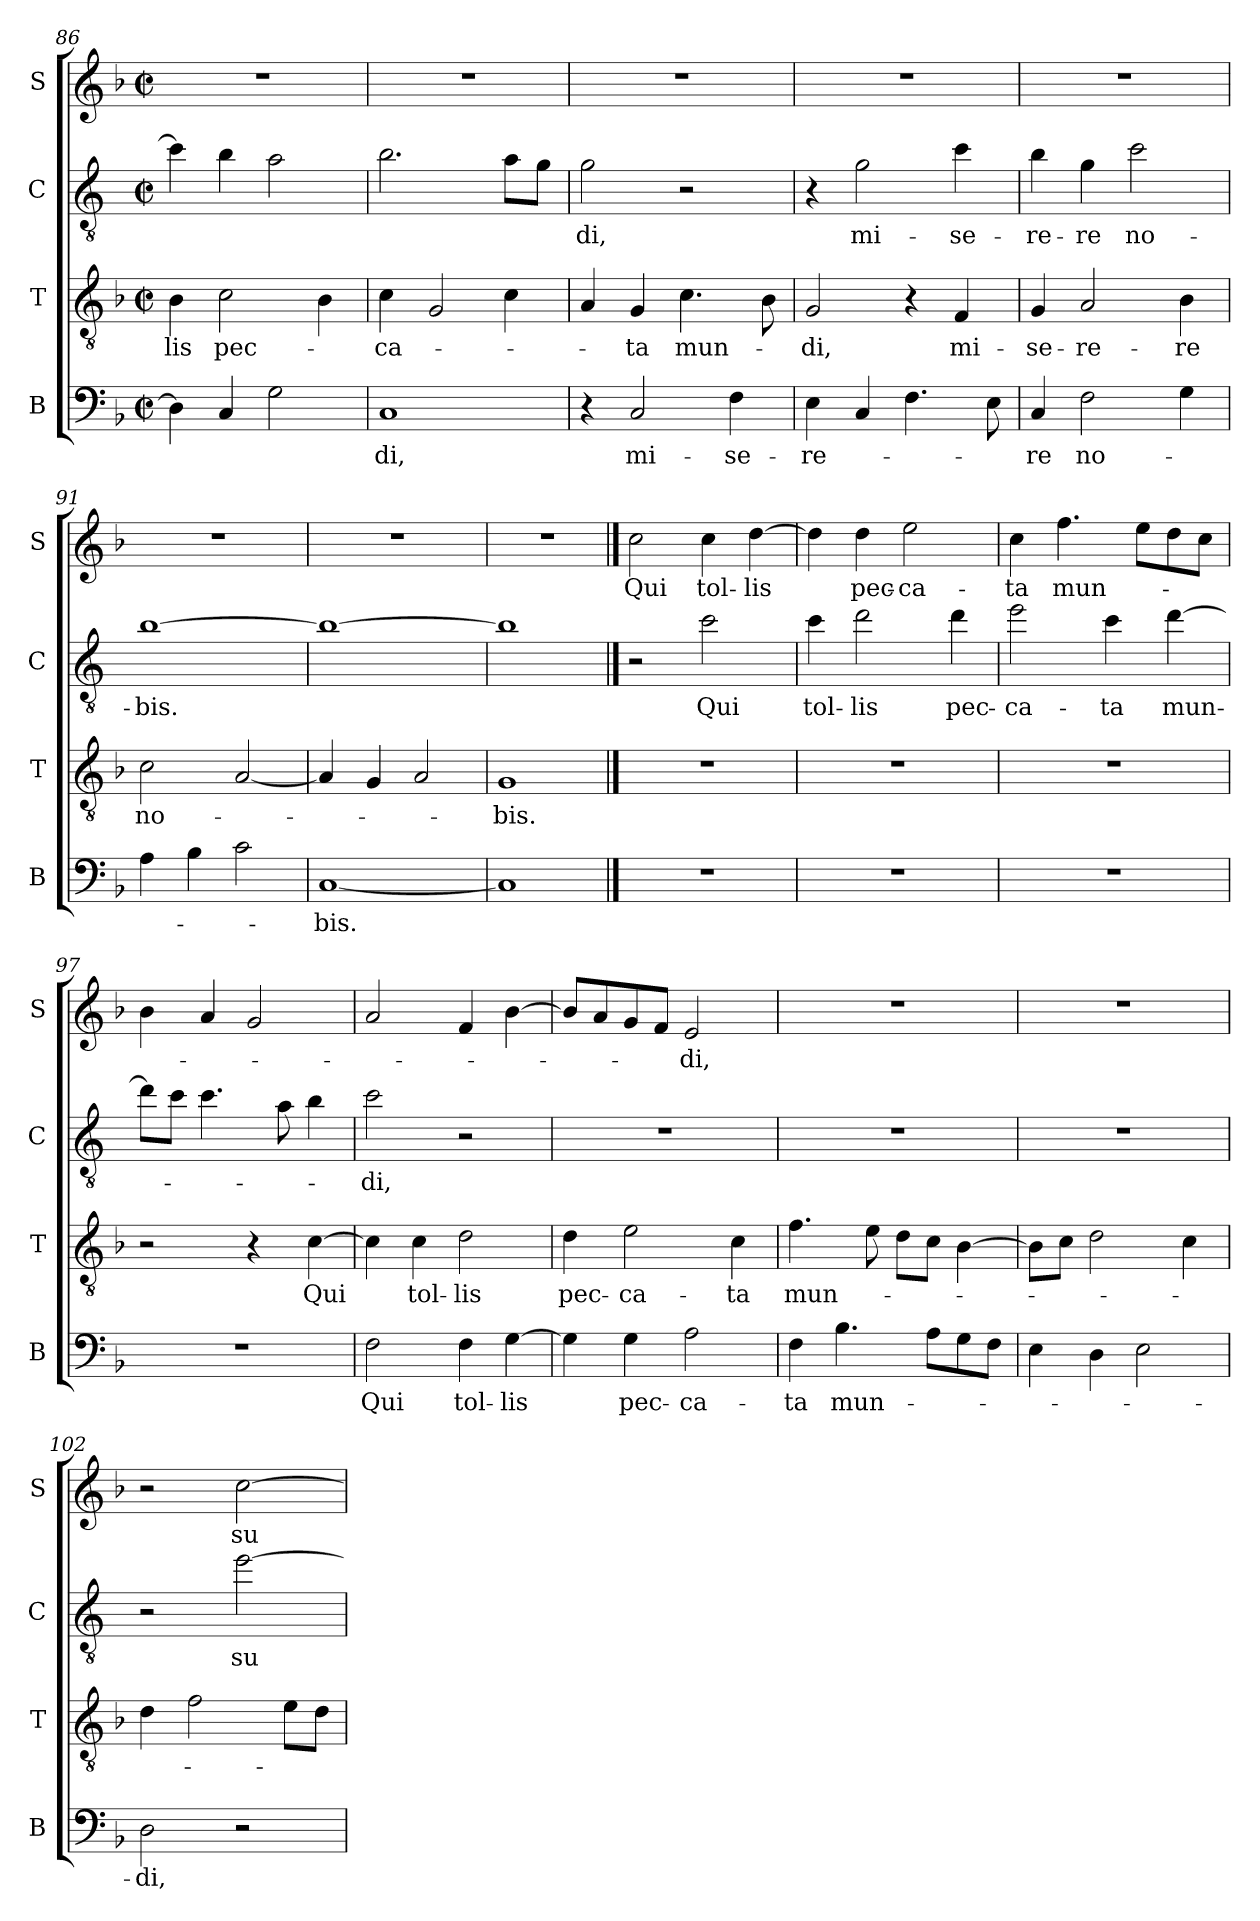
**kern	**text	**kern	**text	**kern	**text	**kern	**text
*part4	*part4	*part3	*part3	*part2	*part2	*part1	*part1
*staff4	*staff4	*staff3	*staff3	*staff2	*staff2	*staff1	*staff1
*I"B	*	*I"T	*	*I"C	*	*I"S	*
*I'B	*	*I'T	*	*I'C	*	*I'S	*
*clefF4	*	*clefGv2	*	*clefGv2	*	*clefG2	*
*	*	*	*	*ITrd4c7	*	*	*
*k[b-]	*	*k[b-]	*	*k[b-]	*	*k[b-]	*
*M2/2	*	*M2/2	*	*M2/2	*	*M2/2	*
*met(c|)	*	*met(c|)	*	*met(c|)	*	*met(c|)	*
=86	=86	=86	=86	=86	=86	=86	=86
!	!	!	!LO:LY:b	!	!	!	!
4D\]	.	4B-\	-lis	4f\]	.	1r	.
!	!	!	!LO:LY:b	!	!	!	!
4C/	.	2c\	pec-	4e\	.	.	.
2G\	.	.	.	2d\	.	.	.
.	.	4B-\	.	.	.	.	.
=87	=87	=87	=87	=87	=87	=87	=87
!	!LO:LY:b	!	!LO:LY:b	!	!	!	!
1C	-di,	4c\	-ca-	2.e\	.	1r	.
.	.	2G/	.	.	.	.	.
.	.	4c\	.	8d\L	.	.	.
.	.	.	.	8c\J	.	.	.
!!LO:PB:g=z
=88	=88	=88	=88	=88	=88	=88	=88
!	!	!	!	!	!LO:LY:b	!	!
4r	.	4A/	.	2c\	-di,	1r	.
!	!LO:LY:b	!	!LO:LY:b	!	!	!	!
2C/	mi-	4G/	-ta	.	.	.	.
!	!	!	!LO:LY:b	!	!	!	!
.	.	4.c\	mun-	2r	.	.	.
!	!LO:LY:b	!	!	!	!	!	!
4F\	-se-	.	.	.	.	.	.
.	.	8B-\	.	.	.	.	.
=89	=89	=89	=89	=89	=89	=89	=89
!	!LO:LY:b	!	!LO:LY:b	!	!	!	!
4E\	-re-	2G/	-di,	4r	.	1r	.
!	!	!	!	!	!LO:LY:b	!	!
4C/	.	.	.	2c\	mi-	.	.
4.F\	.	4r	.	.	.	.	.
!	!	!	!LO:LY:b	!	!LO:LY:b	!	!
.	.	4F/	mi-	4f\	-se-	.	.
8E\	.	.	.	.	.	.	.
=90	=90	=90	=90	=90	=90	=90	=90
!	!LO:LY:b	!	!LO:LY:b	!	!LO:LY:b	!	!
4C/	-re	4G/	-se-	4e\	-re-	1r	.
!	!LO:LY:b	!	!LO:LY:b	!	!LO:LY:b	!	!
2F\	no-	2A/	-re-	4c\	-re	.	.
!	!	!	!	!	!LO:LY:b	!	!
.	.	.	.	2f\	no-	.	.
!	!	!	!LO:LY:b	!	!	!	!
4G\	.	4B-\	-re	.	.	.	.
=91	=91	=91	=91	=91	=91	=91	=91
!	!	!	!LO:LY:b	!	!LO:LY:b	!	!
4A\	.	2c\	no-	[1e	-bis.	1r	.
4B-\	.	.	.	.	.	.	.
2c\	.	[2A/	.	.	.	.	.
=92	=92	=92	=92	=92	=92	=92	=92
!	!LO:LY:b	!	!	!	!	!	!
[1C	bis.	4A/]	.	1e_	.	1r	.
.	.	4G/	.	.	.	.	.
.	.	2A/	.	.	.	.	.
=93	=93	=93	=93	=93	=93	=93	=93
!	!	!	!LO:LY:b	!	!	!	!
1C]	.	1G	-bis.	1e]	.	1r	.
==94	==94	==94	==94	==94	==94	==94	==94
!	!	!	!	!	!	!	!LO:LY:b
1r	.	1r	.	2r	.	2cc\	Qui
!	!	!	!	!	!LO:LY:b	!	!LO:LY:b
.	.	.	.	2f\	Qui	4cc\	tol-
!	!	!	!	!	!	!	!LO:LY:b
.	.	.	.	.	.	[4dd\	-lis
!!LO:LB:g=z
=95	=95	=95	=95	=95	=95	=95	=95
!	!	!	!	!	!LO:LY:b	!	!
1r	.	1r	.	4f\	tol-	4dd\]	.
!	!	!	!	!	!LO:LY:b	!	!LO:LY:b
.	.	.	.	2g\	-lis	4dd\	pec-
!	!	!	!	!	!	!	!LO:LY:b
.	.	.	.	.	.	2ee\	-ca-
!	!	!	!	!	!LO:LY:b	!	!
.	.	.	.	4g\	pec-	.	.
=96	=96	=96	=96	=96	=96	=96	=96
!	!	!	!	!	!LO:LY:b	!	!LO:LY:b
1r	.	1r	.	2a\	-ca-	4cc\	-ta
!	!	!	!	!	!	!	!LO:LY:b
.	.	.	.	.	.	4.ff\	mun-
!	!	!	!	!	!LO:LY:b	!	!
.	.	.	.	4f\	-ta	.	.
.	.	.	.	.	.	8ee\L	.
!	!	!	!	!	!LO:LY:b	!	!
.	.	.	.	[4g\	mun-	8dd\	.
.	.	.	.	.	.	8cc\J	.
=97	=97	=97	=97	=97	=97	=97	=97
1r	.	2r	.	8g\L]	.	4b-\	.
.	.	.	.	8f\J	.	.	.
.	.	.	.	4.f\	.	4a/	.
.	.	4r	.	.	.	2g/	.
.	.	.	.	8d\	.	.	.
!	!	!	!LO:LY:b	!	!	!	!
.	.	[4c\	Qui	4e\	.	.	.
=98	=98	=98	=98	=98	=98	=98	=98
!	!LO:LY:b	!	!	!	!LO:LY:b	!	!
2F\	Qui	4c\]	.	2f\	-di,	2a/	.
!	!	!	!LO:LY:b	!	!	!	!
.	.	4c\	tol-	.	.	.	.
!	!LO:LY:b	!	!LO:LY:b	!	!	!	!
4F\	tol-	2d\	-lis	2r	.	4f/	.
!	!LO:LY:b	!	!	!	!	!	!
[4G\	-lis	.	.	.	.	[4b-\	.
=99	=99	=99	=99	=99	=99	=99	=99
!	!	!	!LO:LY:b	!	!	!	!
4G\]	.	4d\	pec-	1r	.	8b-/L]	.
.	.	.	.	.	.	8a/	.
!	!LO:LY:b	!	!LO:LY:b	!	!	!	!
4G\	pec-	2e\	-ca-	.	.	8g/	.
.	.	.	.	.	.	8f/J	.
!	!LO:LY:b	!	!	!	!	!	!LO:LY:b
2A\	-ca-	.	.	.	.	2e/	-di,
!	!	!	!LO:LY:b	!	!	!	!
.	.	4c\	-ta	.	.	.	.
!!LO:LB:g=z
=100	=100	=100	=100	=100	=100	=100	=100
!	!LO:LY:b	!	!LO:LY:b	!	!	!	!
4F\	-ta	4.f\	mun-	1r	.	1r	.
!	!LO:LY:b	!	!	!	!	!	!
4.B-\	mun-	.	.	.	.	.	.
.	.	8e\	.	.	.	.	.
.	.	8d\L	.	.	.	.	.
8A\L	.	8c\J	.	.	.	.	.
8G\	.	[4B-\	.	.	.	.	.
8F\J	.	.	.	.	.	.	.
=101	=101	=101	=101	=101	=101	=101	=101
4E\	.	8B-\L]	.	1r	.	1r	.
.	.	8c\J	.	.	.	.	.
4D\	.	2d\	.	.	.	.	.
2E\	.	.	.	.	.	.	.
.	.	4c\	.	.	.	.	.
=102	=102	=102	=102	=102	=102	=102	=102
!	!LO:LY:b	!	!	!	!	!	!
2D\	-di,	4d\	.	2r	.	2r	.
.	.	2f\	.	.	.	.	.
!	!	!	!	!	!LO:LY:b	!	!LO:LY:b
2r	.	.	.	[2a\	su-	[2cc\	su-
.	.	8e\L	.	.	.	.	.
.	.	8d\J	.	.	.	.	.
=	=	=	=	=	=	=	=
*-	*-	*-	*-	*-	*-	*-	*-
